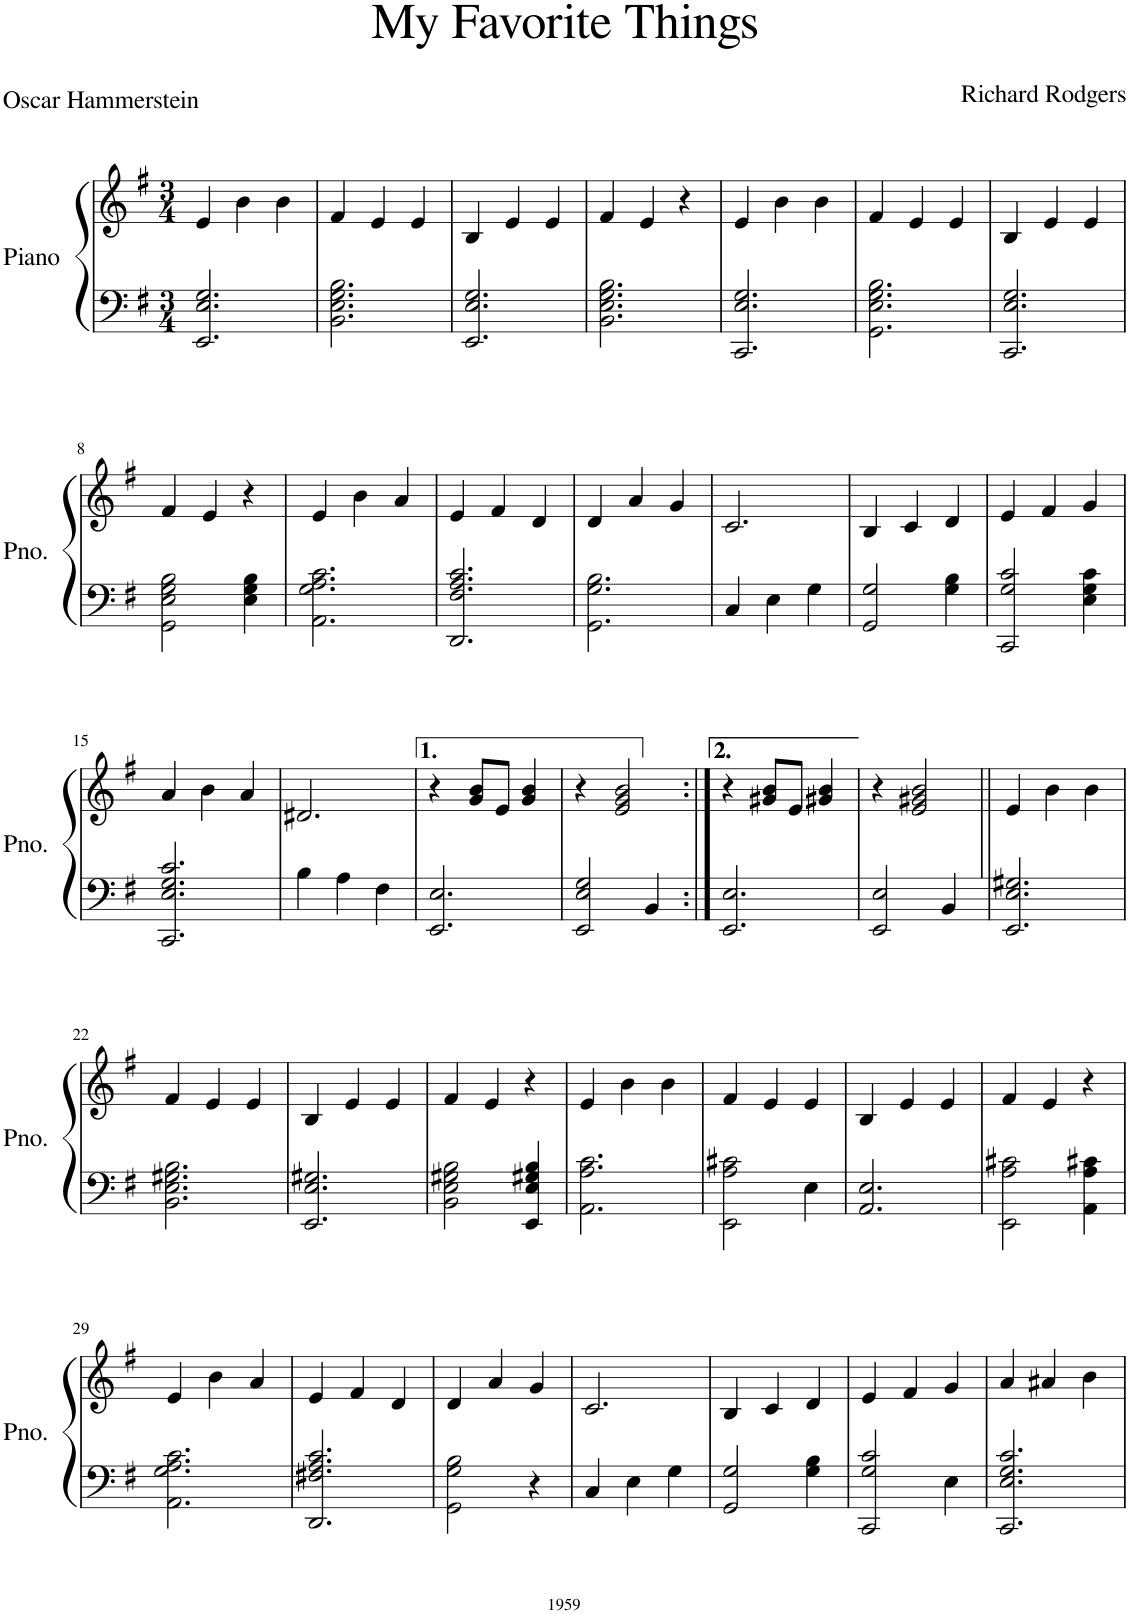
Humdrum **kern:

**kern	**kern
*part1	*part1
*staff2	*staff1
*I"Piano	*
*I'Pno.	*
*clefF4	*clefG2
*k[f#]	*k[f#]
*M3/4	*M3/4
=1	=1
2.EE/ 2.E/ 2.G/	4e/
.	4b\
.	4b\
=2	=2
2.BB\ 2.E\ 2.G\ 2.B\	4f#/
.	4e/
.	4e/
=3	=3
2.EE/ 2.E/ 2.G/	4B/
.	4e/
.	4e/
=4	=4
2.BB\ 2.E\ 2.G\ 2.B\	4f#/
.	4e/
.	4r
=5	=5
2.CC/ 2.E/ 2.G/	4e/
.	4b\
.	4b\
=6	=6
2.GG\ 2.E\ 2.G\ 2.B\	4f#/
.	4e/
.	4e/
=7	=7
2.CC/ 2.E/ 2.G/	4B/
.	4e/
.	4e/
!!LO:LB:g=z
=8	=8
2GG\ 2E\ 2G\ 2B\	4f#/
.	4e/
4E\ 4G\ 4B\	4r
=9	=9
2.AA\ 2.G\ 2.A\ 2.c\	4e/
.	4b\
.	4a/
=10	=10
2.DD/ 2.F#/ 2.A/ 2.c/	4e/
.	4f#/
.	4d/
=11	=11
2.GG\ 2.G\ 2.B\	4d/
.	4a/
.	4g/
=12	=12
4C/	2.c/
4E\	.
4G\	.
=13	=13
2GG/ 2G/	4B/
.	4c/
4G\ 4B\	4d/
=14	=14
2CC/ 2G/ 2c/	4e/
.	4f#/
4E\ 4G\ 4c\	4g/
!!LO:LB:g=z
=15	=15
2.CC/ 2.E/ 2.G/ 2.c/	4a/
.	4b\
.	4a/
=16	=16
4B\	2.d#X/
4A\	.
4F#\	.
=17	=17
2.EE/ 2.E/	4r
.	8g/ 8b/L
.	8e/J
.	4g/ 4b/
=18	=18
2EE/ 2E/ 2G/	4r
.	2e/ 2g/ 2b/
4BB/	.
=19:|!	=19:|!
2.EE/ 2.E/	4r
.	8g#X/ 8b/L
.	8e/J
.	4g#X/ 4b/
=20	=20
2EE/ 2E/	4r
.	2e/ 2g#X/ 2b/
4BB/	.
=21||	=21||
2.EE/ 2.E/ 2.G#X/	4e/
.	4b\
.	4b\
!!LO:LB:g=z
=22	=22
2.BB\ 2.E\ 2.G#X\ 2.B\	4f#/
.	4e/
.	4e/
=23	=23
2.EE/ 2.E/ 2.G#X/	4B/
.	4e/
.	4e/
=24	=24
2BB\ 2E\ 2G#X\ 2B\	4f#/
.	4e/
4EE/ 4E/ 4G#X/ 4B/	4r
=25	=25
2.AA\ 2.A\ 2.c\	4e/
.	4b\
.	4b\
=26	=26
2EE\ 2A\ 2c#X\	4f#/
.	4e/
4E\	4e/
=27	=27
2.AA/ 2.E/	4B/
.	4e/
.	4e/
=28	=28
2EE\ 2A\ 2c#X\	4f#/
.	4e/
4AA\ 4A\ 4c#X\	4r
!!LO:LB:g=z
=29	=29
2.AA\ 2.G\ 2.A\ 2.c\	4e/
.	4b\
.	4a/
=30	=30
2.DD/ 2.F#X/ 2.A/ 2.c/	4e/
.	4f#/
.	4d/
=31	=31
2GG\ 2G\ 2B\	4d/
.	4a/
4r	4g/
=32	=32
4C/	2.c/
4E\	.
4G\	.
=33	=33
2GG/ 2G/	4B/
.	4c/
4G\ 4B\	4d/
=34	=34
2CC/ 2G/ 2c/	4e/
.	4f#/
4E\	4g/
=35	=35
2.CC/ 2.E/ 2.G/ 2.c/	4a/
.	4a#X/
.	4b\
=	=
*-	*-
